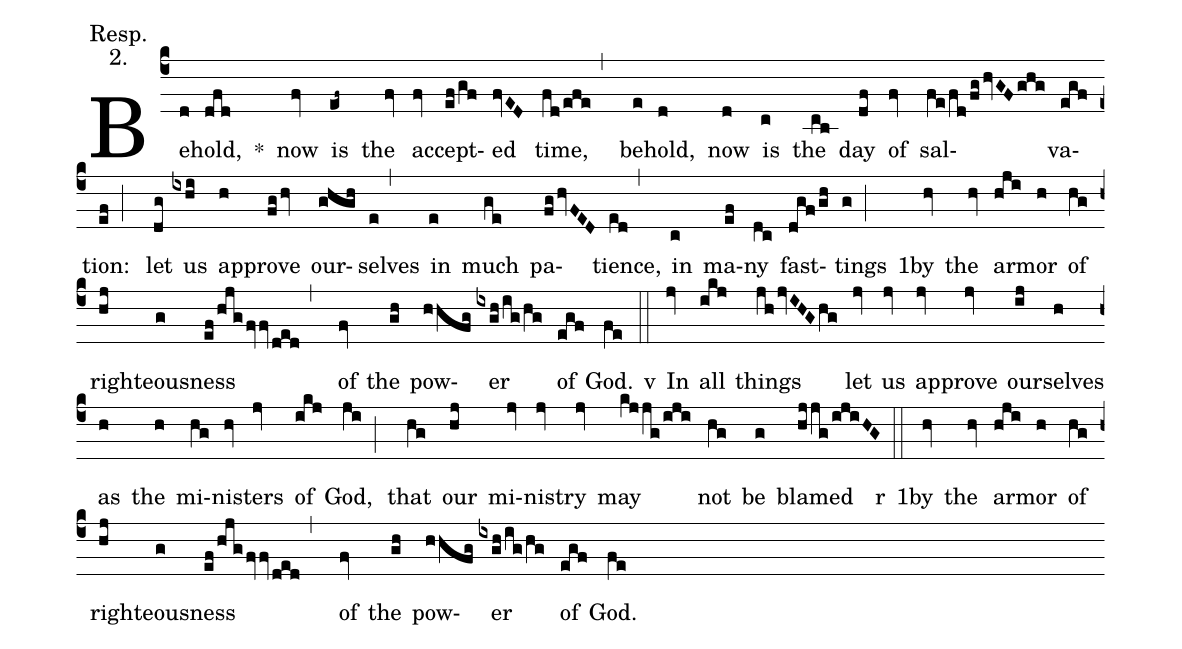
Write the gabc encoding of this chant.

annotation: Resp.;
annotation: 2.;
%%
(c4) Be(d)hold,(dfd) <sp>*</sp>() now(fv) is(ef~) the(fv) ac(fv)cept(ef/gf)ed(fvED) time,(fd/efe,) be(e)hold,(d) now(d) is(c) the(cb) day(df) of(fv) sal(fe/fd/fghvGFghg)va(egf)tion:(ef;) let(dg) us(ixhi) ap(h)prove(fghv) our(ghgh)selves(e,) in(e) much(ge) pa(fghvFED)tience,(ed,) in(c) ma(ef)ny(dc) fast(dgf/gh)tings(g;) <sp>1</sp>by(hv) the(hv) ar(hji)mor(h) of(hg) right(hj)eous(g)ness(ef/hjgfvv/ded,) of(fv) the(gh) pow(hhfg)er(ixgh/ig/hg) of(egf) God.(fe)

<sp>v</sp>(::) In(jv) all(ikj) things(jhjvIHGhg) let(jv) us(jv) ap(jv)prove(jv) our(ij)selves(h) as(h) the(h) mi(hg)ni(hv)sters(jv) of(ikj) God,(ji;) that(hg) our(hj) mi(jv)ni(jv)stry(jv) may(kjjg/iji) not(hg) be(g) blamed(hj/jg/ijiHG)

<sp>r</sp>(::) <sp>1</sp>by(hv) the(hv) ar(hji)mor(h) of(hg) right(hj)eous(g)ness(ef/hjgfvv/ded,) of(fv) the(gh) pow(hhfg)er(ixgh/ig/hg) of(egf) God.(fe)
